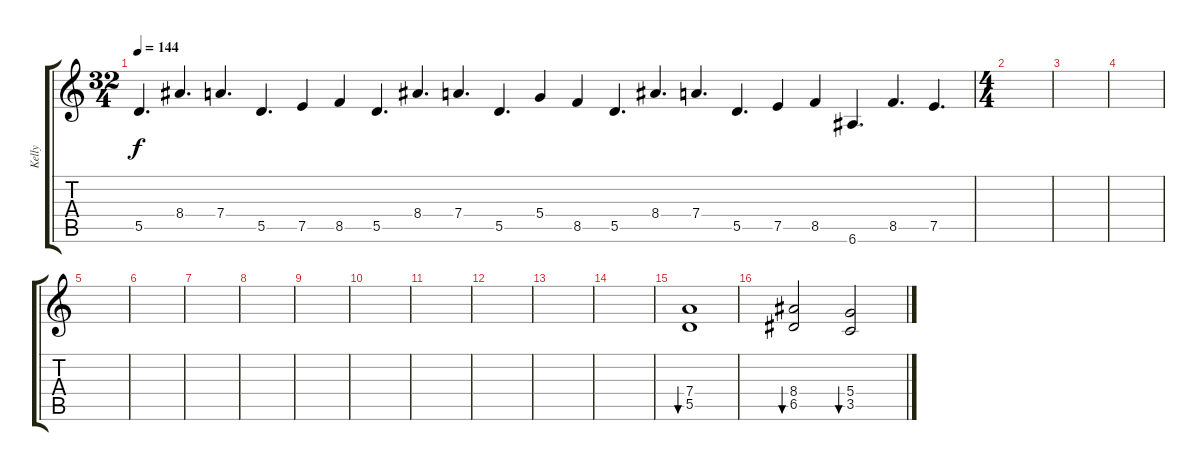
\track ("Kelly" "Kelly") {instrument acousticguitarsteel}
\staff {score tabs}
\tuning (E4 B3 G3 D3 A2 E2) {hide}
\ts (32 4)
\tempo 144
\clef g2
\ks c
5.5.4{d dy f volume 9 instrument electricbassfinger} 8.4.4{d} 7.4.4{d} 5.5.4{d} 7.5.4 8.5.4 5.5.4{d} 8.4.4{d} 7.4.4{d} 5.5.4{d} 5.4.4 8.5.4 5.5.4{d} 8.4.4{d} 7.4.4{d} 5.5.4{d} 7.5.4 8.5.4 6.6.4{d} 8.5.4{d} 7.5.4{d} |
\ts (4 4)
|
|
|
|
|
|
|
|
|
|
|
|
|
(7.4 5.5).1{bu 120} |
(8.4 6.5).2{bu 120} (5.4 3.5).2{bu 120}
